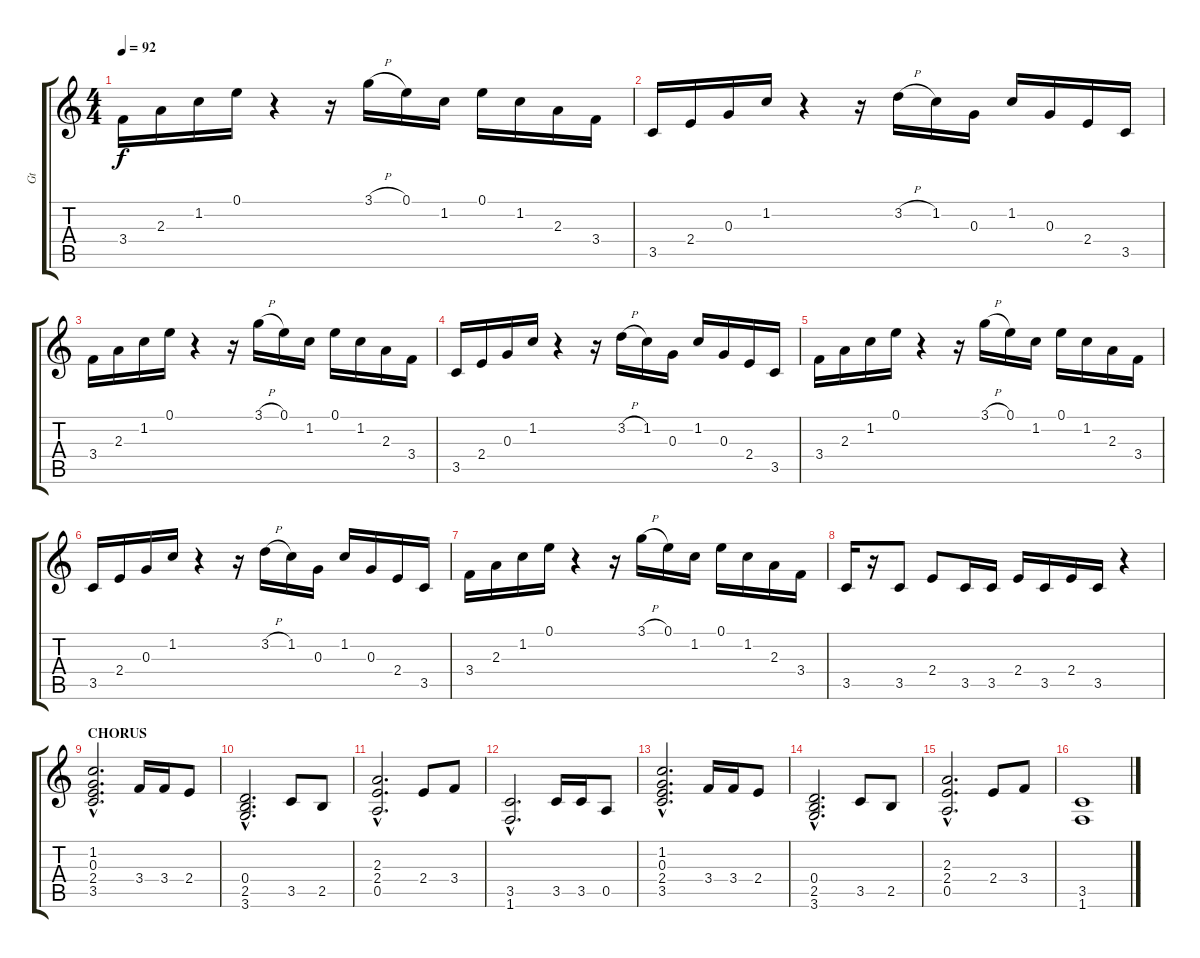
\track ("Gt" "Gt") {instrument electricguitarclean}
\staff {score tabs}
\tuning (E4 B3 G3 D3 A2 E2) {hide}
\ts (4 4)
\tempo 92
\clef g2
\ks c
3.4.16{dy f} 2.3.16 1.2.16 0.1.16 r.4 r.16 3.1{h}.16 0.1.16 1.2.16 0.1.16 1.2.16 2.3.16 3.4.16 |
3.5.16 2.4.16 0.3.16 1.2.16 r.4 r.16 3.2{h}.16 1.2.16 0.3.16 1.2.16 0.3.16 2.4.16 3.5.16 |
3.4.16 2.3.16 1.2.16 0.1.16 r.4 r.16 3.1{h}.16 0.1.16 1.2.16 0.1.16 1.2.16 2.3.16 3.4.16 |
3.5.16 2.4.16 0.3.16 1.2.16 r.4 r.16 3.2{h}.16 1.2.16 0.3.16 1.2.16 0.3.16 2.4.16 3.5.16 |
3.4.16 2.3.16 1.2.16 0.1.16 r.4 r.16 3.1{h}.16 0.1.16 1.2.16 0.1.16 1.2.16 2.3.16 3.4.16 |
3.5.16 2.4.16 0.3.16 1.2.16 r.4 r.16 3.2{h}.16 1.2.16 0.3.16 1.2.16 0.3.16 2.4.16 3.5.16 |
3.4.16 2.3.16 1.2.16 0.1.16 r.4 r.16 3.1{h}.16 0.1.16 1.2.16 0.1.16 1.2.16 2.3.16 3.4.16 |
3.5.16 r.16 3.5.8 2.4.8 3.5.16 3.5.16 2.4.16 3.5.16 2.4.16 3.5.16 r.4 |
\section ("" "CHORUS")
(1.2{hac} 0.3{hac} 2.4{hac} 3.5{hac}).2{d volume 9 instrument overdrivenguitar} 3.4.16 3.4.16 2.4.8 |
(0.4{hac} 2.5{hac} 3.6{hac}).2{d} 3.5.8 2.5.8 |
(2.3{hac} 2.4{hac} 0.5{hac}).2{d} 2.4.8 3.4.8 |
(3.5{hac} 1.6{hac}).2{d} 3.5.16 3.5.16 0.5.8 |
(1.2{hac} 0.3{hac} 2.4{hac} 3.5{hac}).2{d} 3.4.16 3.4.16 2.4.8 |
(0.4{hac} 2.5{hac} 3.6{hac}).2{d} 3.5.8 2.5.8 |
(2.3{hac} 2.4{hac} 0.5{hac}).2{d} 2.4.8 3.4.8 |
(3.5 1.6).1{volume 3}
